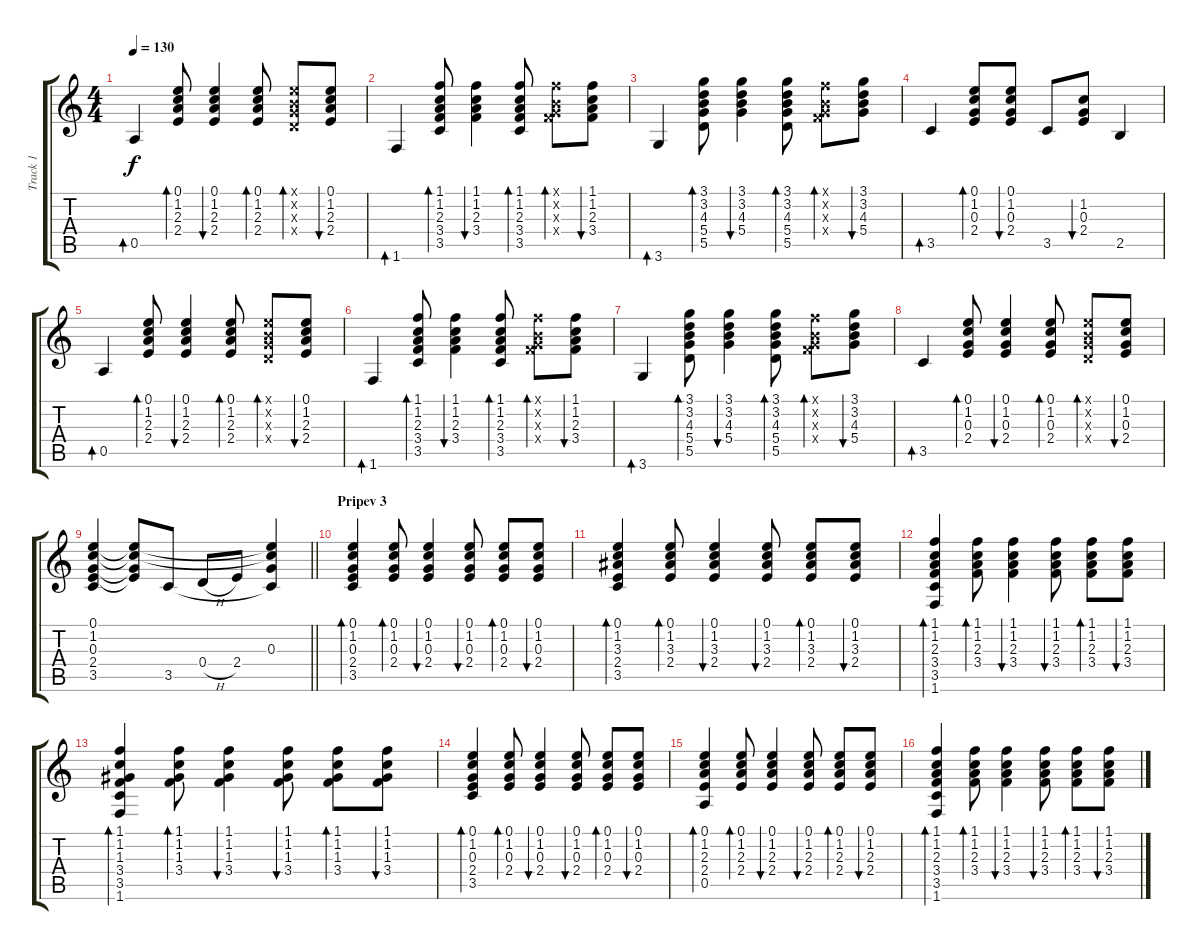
\track ("Track 1" "Track 1") {instrument acousticguitarsteel}
\staff {score tabs}
\tuning (E4 B3 G3 D3 A2 E2) {hide}
\ts (4 4)
\tempo 130
\clef g2
\ks c
0.5.4{bd 60 dy f} (0.1 1.2 2.3 2.4).8{bd 60} (0.1 1.2 2.3 2.4).4{bu 60} (0.1 1.2 2.3 2.4).8{bd 60} (0.1{x} 0.2{x} 0.3{x} 0.4{x}).8{bd 60} (0.1 1.2 2.3 2.4).8{bu 60} |
1.6.4{bd 60} (1.1 1.2 2.3 3.4 3.5).8{bd 60} (1.1 1.2 2.3 3.4).4{bu 60} (1.1 1.2 2.3 3.4 3.5).8{bd 60} (1.1{x} 0.2{x} 0.3{x} 3.4{x}).8{bd 60} (1.1 1.2 2.3 3.4).8{bu 60} |
3.6.4{bd 60} (3.1 3.2 4.3 5.4 5.5).8{bd 60} (3.1 3.2 4.3 5.4).4{bu 60} (3.1 3.2 4.3 5.4 5.5).8{bd 60} (1.1{x} 0.2{x} 0.3{x} 3.4{x}).8{bd 60} (3.1 3.2 4.3 5.4).8{bu 60} |
3.5.4{bd 60} (0.1 1.2 0.3 2.4).8{bd 60} (0.1 1.2 0.3 2.4).8{bu 60} 3.5.8 (1.2 0.3 2.4).8{bu 60} 2.5.4 |
0.5.4{bd 60} (0.1 1.2 2.3 2.4).8{bd 60} (0.1 1.2 2.3 2.4).4{bu 60} (0.1 1.2 2.3 2.4).8{bd 60} (0.1{x} 0.2{x} 0.3{x} 0.4{x}).8{bd 60} (0.1 1.2 2.3 2.4).8{bu 60} |
1.6.4{bd 60} (1.1 1.2 2.3 3.4 3.5).8{bd 60} (1.1 1.2 2.3 3.4).4{bu 60} (1.1 1.2 2.3 3.4 3.5).8{bd 60} (1.1{x} 0.2{x} 0.3{x} 3.4{x}).8{bd 60} (1.1 1.2 2.3 3.4).8{bu 60} |
3.6.4{bd 60} (3.1 3.2 4.3 5.4 5.5).8{bd 60} (3.1 3.2 4.3 5.4).4{bu 60} (3.1 3.2 4.3 5.4 5.5).8{bd 60} (1.1{x} 0.2{x} 0.3{x} 3.4{x}).8{bd 60} (3.1 3.2 4.3 5.4).8{bu 60} |
3.5.4{bd 60} (0.1 1.2 0.3 2.4).8{bd 60} (0.1 1.2 0.3 2.4).4{bu 60} (0.1 1.2 0.3 2.4).8{bd 60} (0.1{x} 0.2{x} 0.3{x} 0.4{x}).8{bd 60} (0.1 1.2 0.3 2.4).8{bu 60} |
\barLineRight lightlight
(0.1 1.2 0.3 2.4 3.5).4 (0.1{t} 1.2{t} 0.3{t} 2.4{t}).8 3.5.8 0.4{h}.8 2.4.8 (0.1{t} 1.2{t} 0.3 3.5{t}).4 |
\section ("" "Pripev 3")
(0.1 1.2 0.3 2.4 3.5).4{bd 60} (0.1 1.2 0.3 2.4).8{bd 60} (0.1 1.2 0.3 2.4).4{bu 60} (0.1 1.2 0.3 2.4).8{bu 60} (0.1 1.2 0.3 2.4).8{bd 60} (0.1 1.2 0.3 2.4).8{bu 60} |
(0.1 1.2 3.3 2.4 3.5).4{bd 60} (0.1 1.2 3.3 2.4).8{bd 60} (0.1 1.2 3.3 2.4).4{bu 60} (0.1 1.2 3.3 2.4).8{bu 60} (0.1 1.2 3.3 2.4).8{bd 60} (0.1 1.2 3.3 2.4).8{bu 60} |
(1.1 1.2 2.3 3.4 3.5 1.6).4{bd 60} (1.1 1.2 2.3 3.4).8{bd 60} (1.1 1.2 2.3 3.4).4{bu 60} (1.1 1.2 2.3 3.4).8{bu 60} (1.1 1.2 2.3 3.4).8{bd 60} (1.1 1.2 2.3 3.4).8{bu 60} |
(1.1 1.2 1.3 3.4 3.5 1.6).4{bd 60} (1.1 1.2 1.3 3.4).8{bd 60} (1.1 1.2 1.3 3.4).4{bu 60} (1.1 1.2 1.3 3.4).8{bu 60} (1.1 1.2 1.3 3.4).8{bd 60} (1.1 1.2 1.3 3.4).8{bu 60} |
(0.1 1.2 0.3 2.4 3.5).4{bd 60} (0.1 1.2 0.3 2.4).8{bd 60} (0.1 1.2 0.3 2.4).4{bu 60} (0.1 1.2 0.3 2.4).8{bu 60} (0.1 1.2 0.3 2.4).8{bd 60} (0.1 1.2 0.3 2.4).8{bu 60} |
(0.1 1.2 2.3 2.4 0.5).4{bd 60} (0.1 1.2 2.3 2.4).8{bd 60} (0.1 1.2 2.3 2.4).4{bu 60} (0.1 1.2 2.3 2.4).8{bu 60} (0.1 1.2 2.3 2.4).8{bd 60} (0.1 1.2 2.3 2.4).8{bu 60} |
(1.1 1.2 2.3 3.4 3.5 1.6).4{bd 60} (1.1 1.2 2.3 3.4).8{bd 60} (1.1 1.2 2.3 3.4).4{bu 60} (1.1 1.2 2.3 3.4).8{bu 60} (1.1 1.2 2.3 3.4).8{bd 60} (1.1 1.2 2.3 3.4).8{bu 60}
